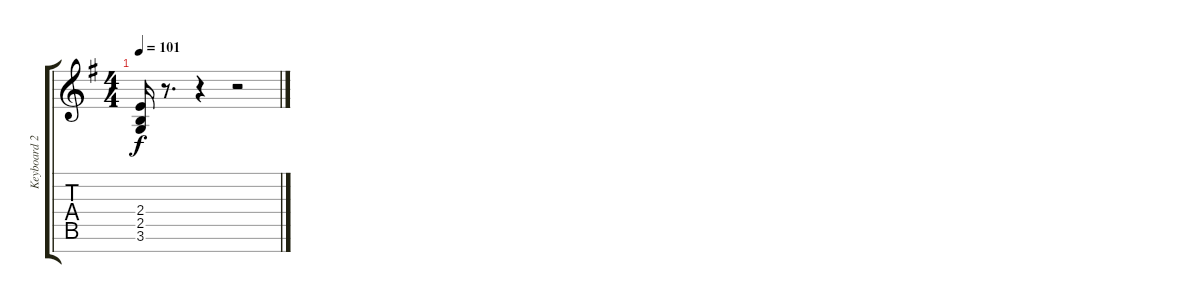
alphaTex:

\track ("Keyboard 2 (elec.)" "Keyboard 2") {instrument pad7halo}
\staff {score tabs}
\tuning (E5 B4 G4 D4 A3 E3 B2) {hide}
\ts (4 4)
\tempo 101
\clef g2
\ks eminor
(2.4{t} 2.5{t} 3.6{t}).16{dy f} r.8{d} r.4 r.2
